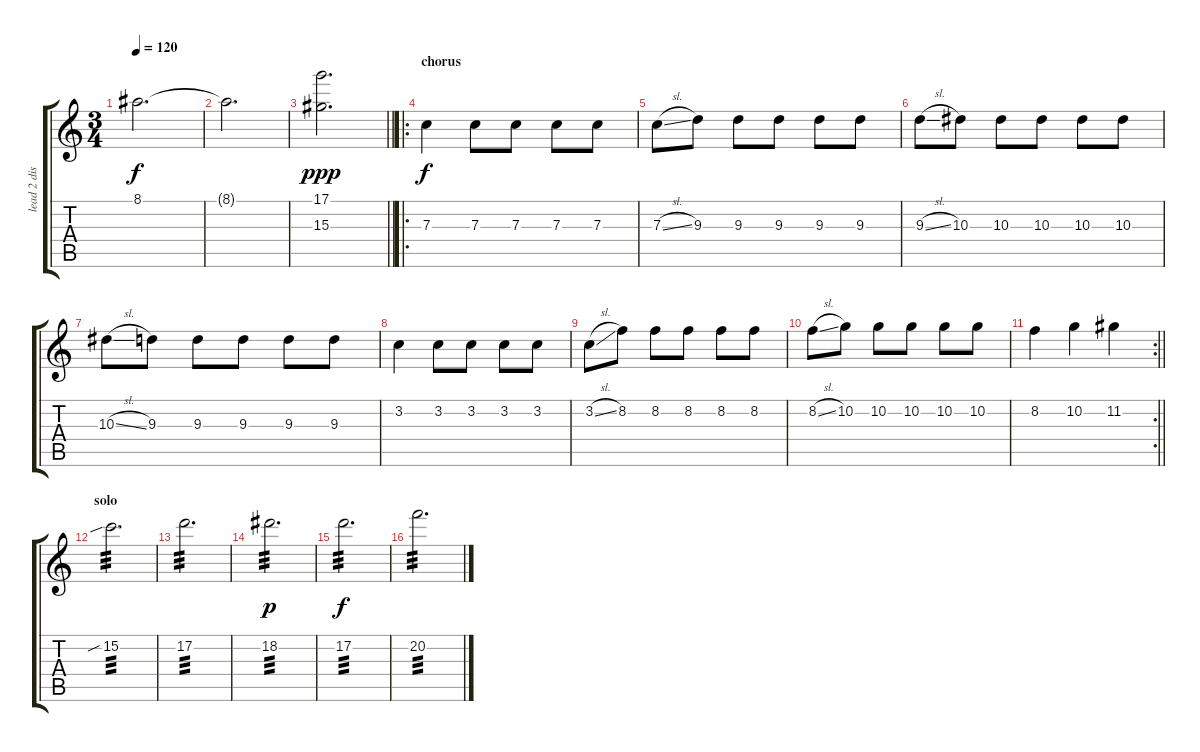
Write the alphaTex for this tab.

\track ("lead 2 distortion" "lead 2 dis") {instrument distortionguitar}
\staff {score tabs}
\tuning (D4 A3 F3 C3 G2 C2) {hide}
\ts (3 4)
\tempo 120
\clef g2
\ks c
8.1{t}.2{d dy f} |
8.1{t}.2{d} |
\barLineRight lightlight
(17.1 15.3).2{d dy ppp} |
\ro
\section ("" "chorus")
7.3.4{dy f} 7.3.8 7.3.8 7.3.8 7.3.8 |
7.3{sl}.8 9.3.8 9.3.8 9.3.8 9.3.8 9.3.8 |
9.3{sl}.8 10.3.8 10.3.8 10.3.8 10.3.8 10.3.8 |
10.3{sl}.8 9.3.8 9.3.8 9.3.8 9.3.8 9.3.8 |
3.2.4 3.2.8 3.2.8 3.2.8 3.2.8 |
3.2{sl}.8 8.2.8 8.2.8 8.2.8 8.2.8 8.2.8 |
8.2{sl}.8 10.2.8 10.2.8 10.2.8 10.2.8 10.2.8 |
\rc 2
\barLineRight lightlight
8.2.4 10.2.4 11.2.4 |
\section ("" "solo ")
15.2{sib}.2{d tp 3} |
17.2.2{d tp 3} |
18.2.2{d tp 3 dy p} |
17.2.2{d tp 3 dy f} |
20.2.2{d tp 3}
